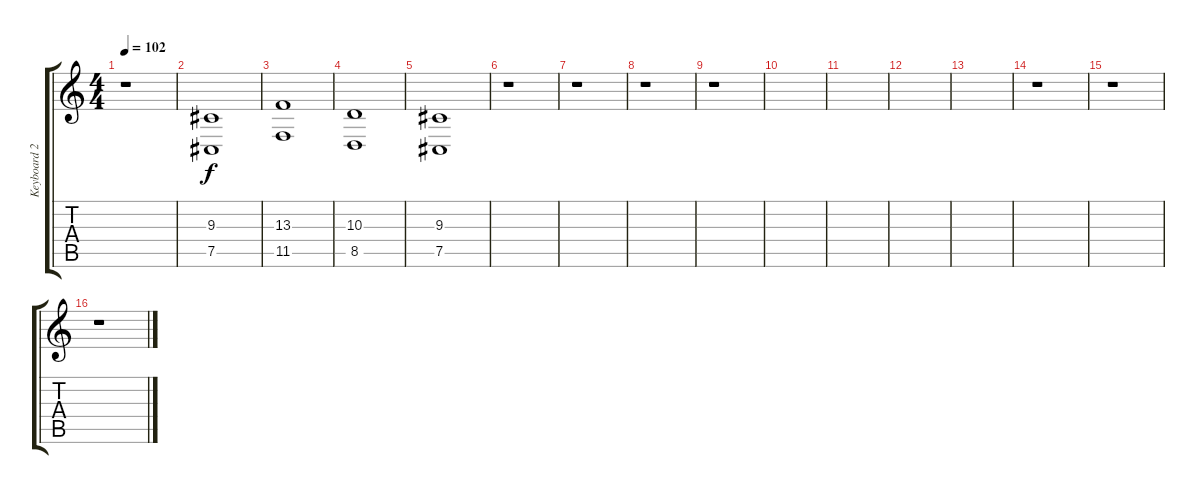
\track ("Keyboard 2" "Keyboard 2") {instrument choiraahs}
\staff {score tabs}
\tuning (Db4 Ab3 E3 B2 Gb2 Db2) {hide}
\ts (4 4)
\tempo 102
\clef g2
\ks c
r.1{dy f} |
\section ("" "")
(9.3 7.5).1 |
(13.3 11.5).1 |
(10.3 8.5).1 |
(9.3 7.5).1 |
r.1 |
r.1 |
r.1 |
r.1 |
|
|
|
|
\section ("" "")
r.1 |
r.1 |
r.1
